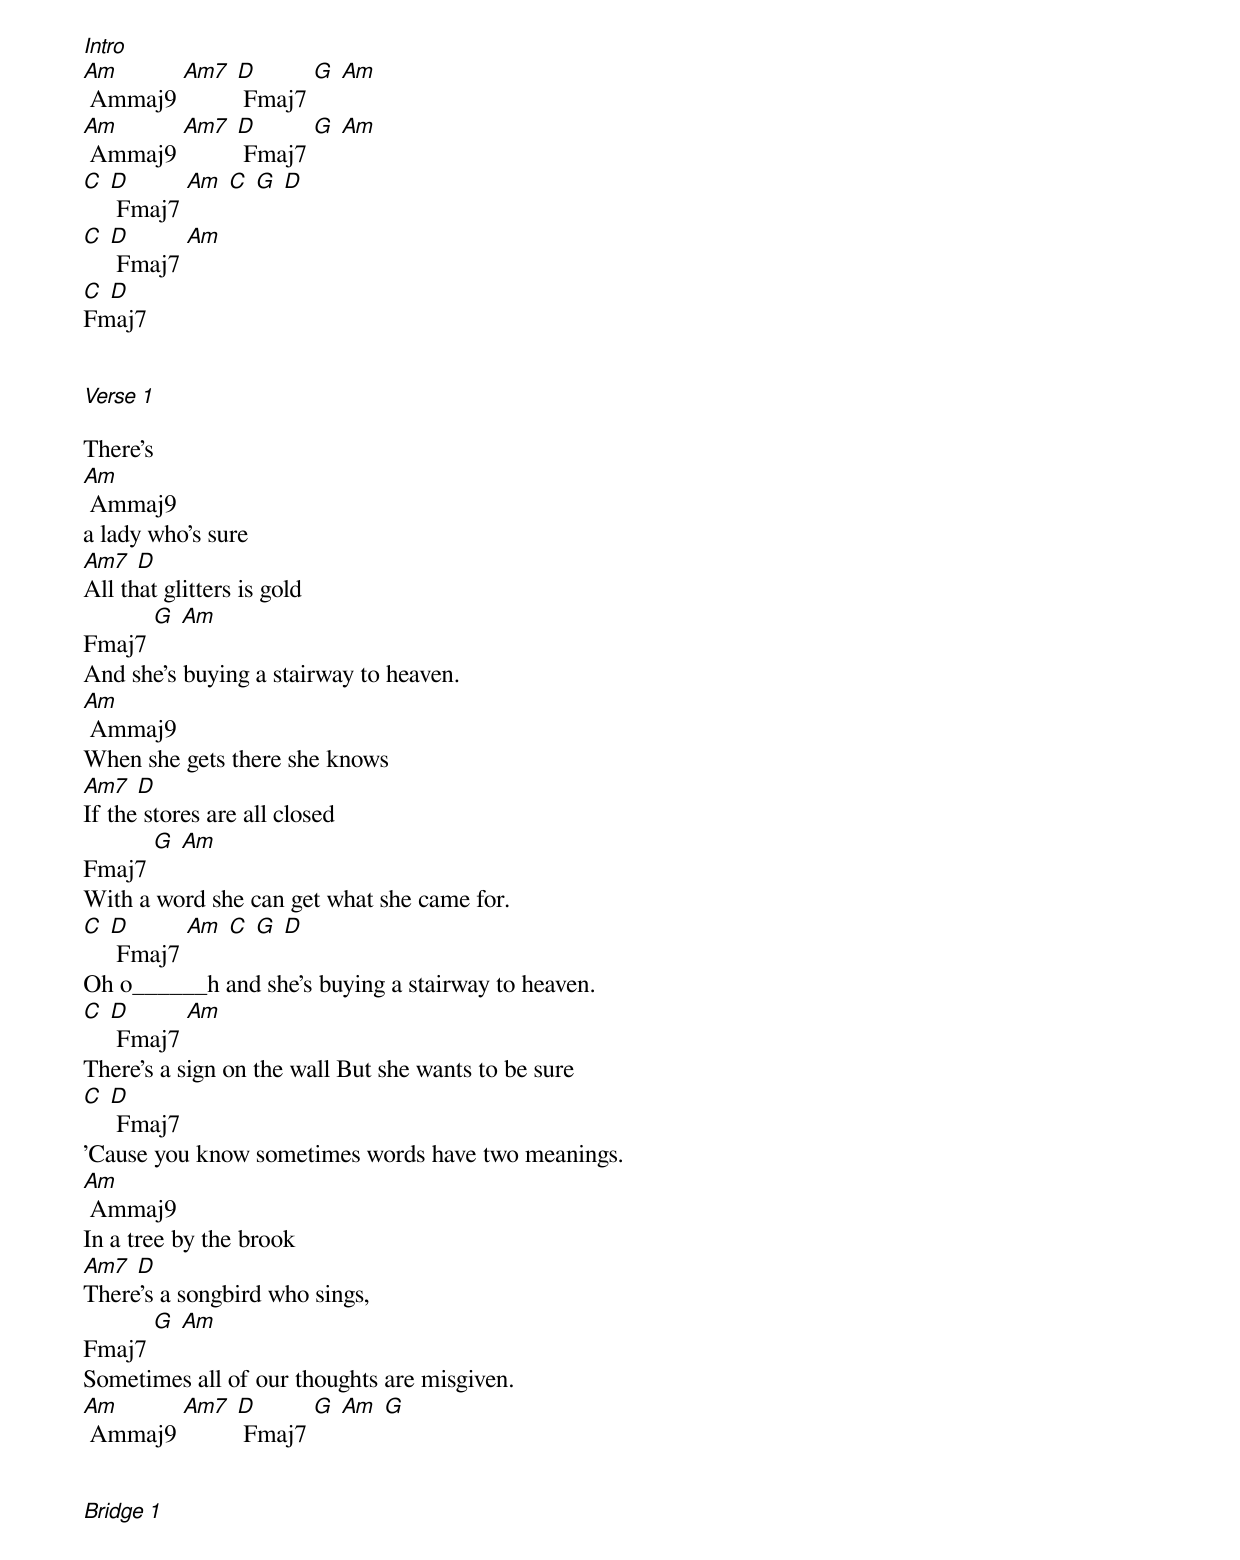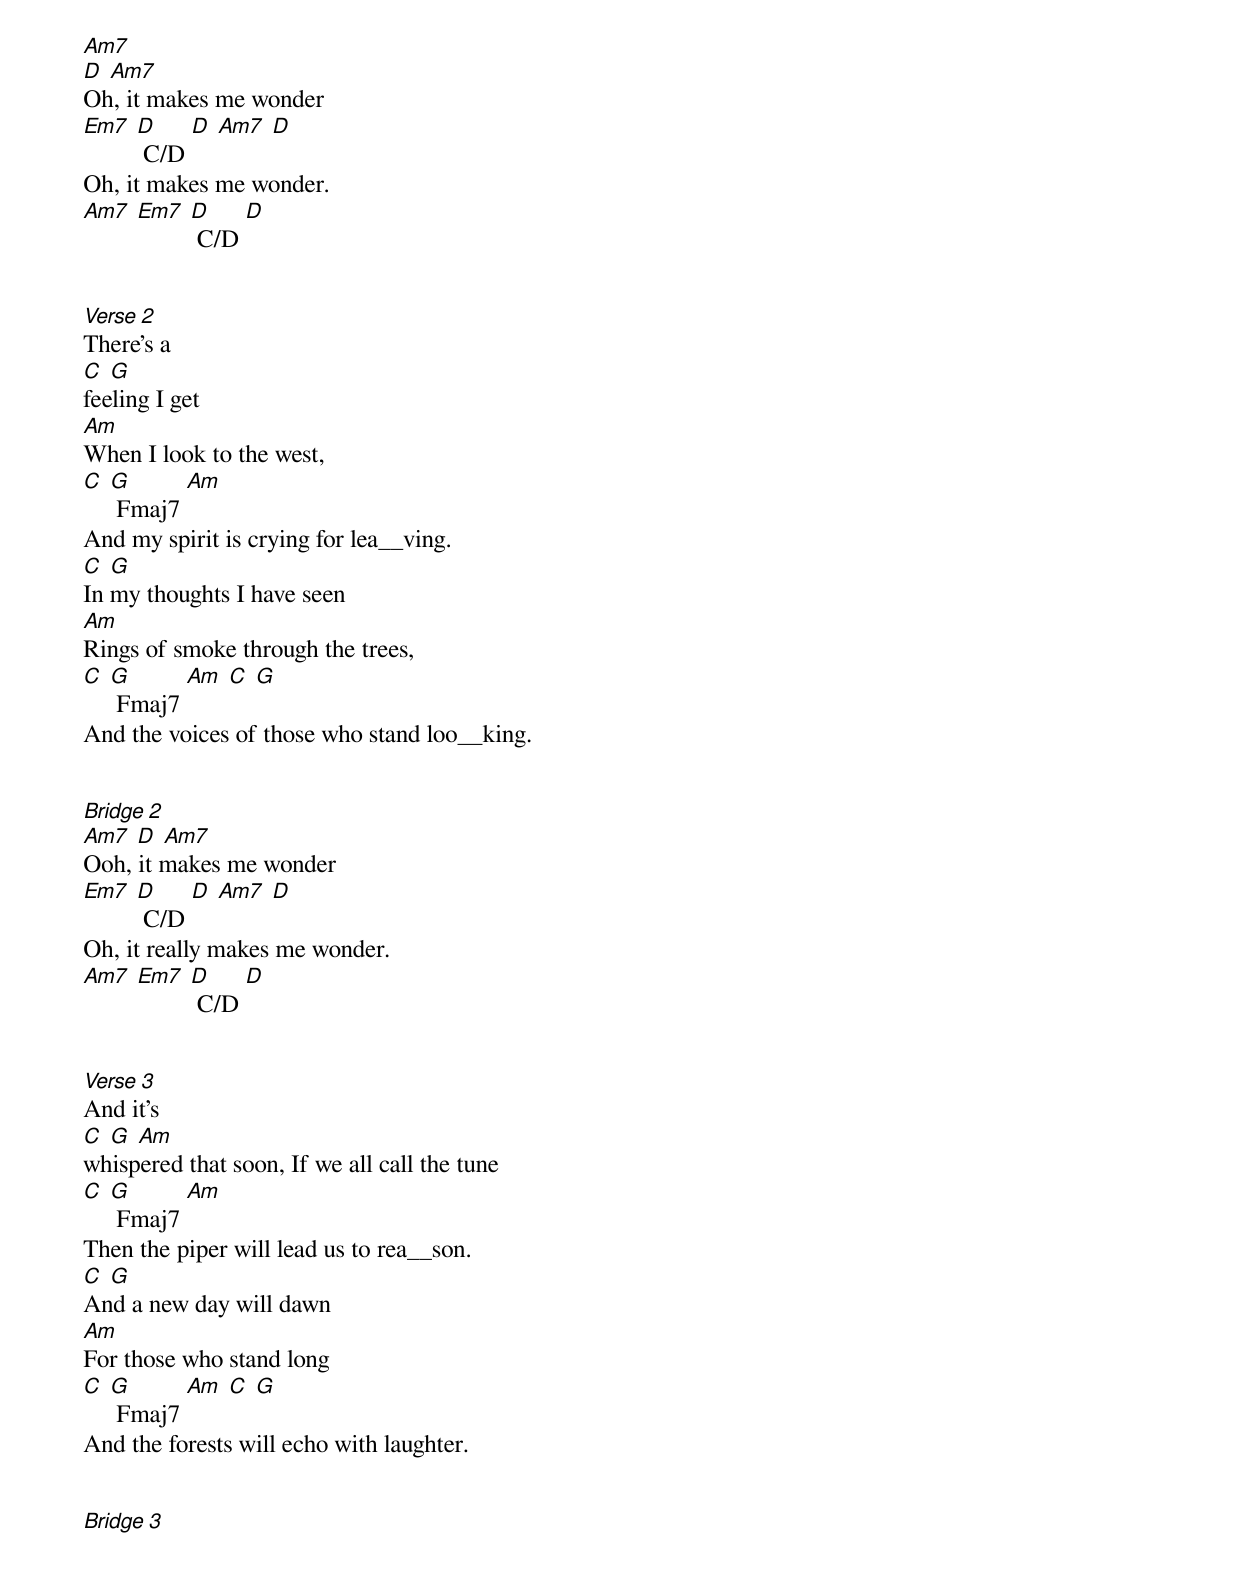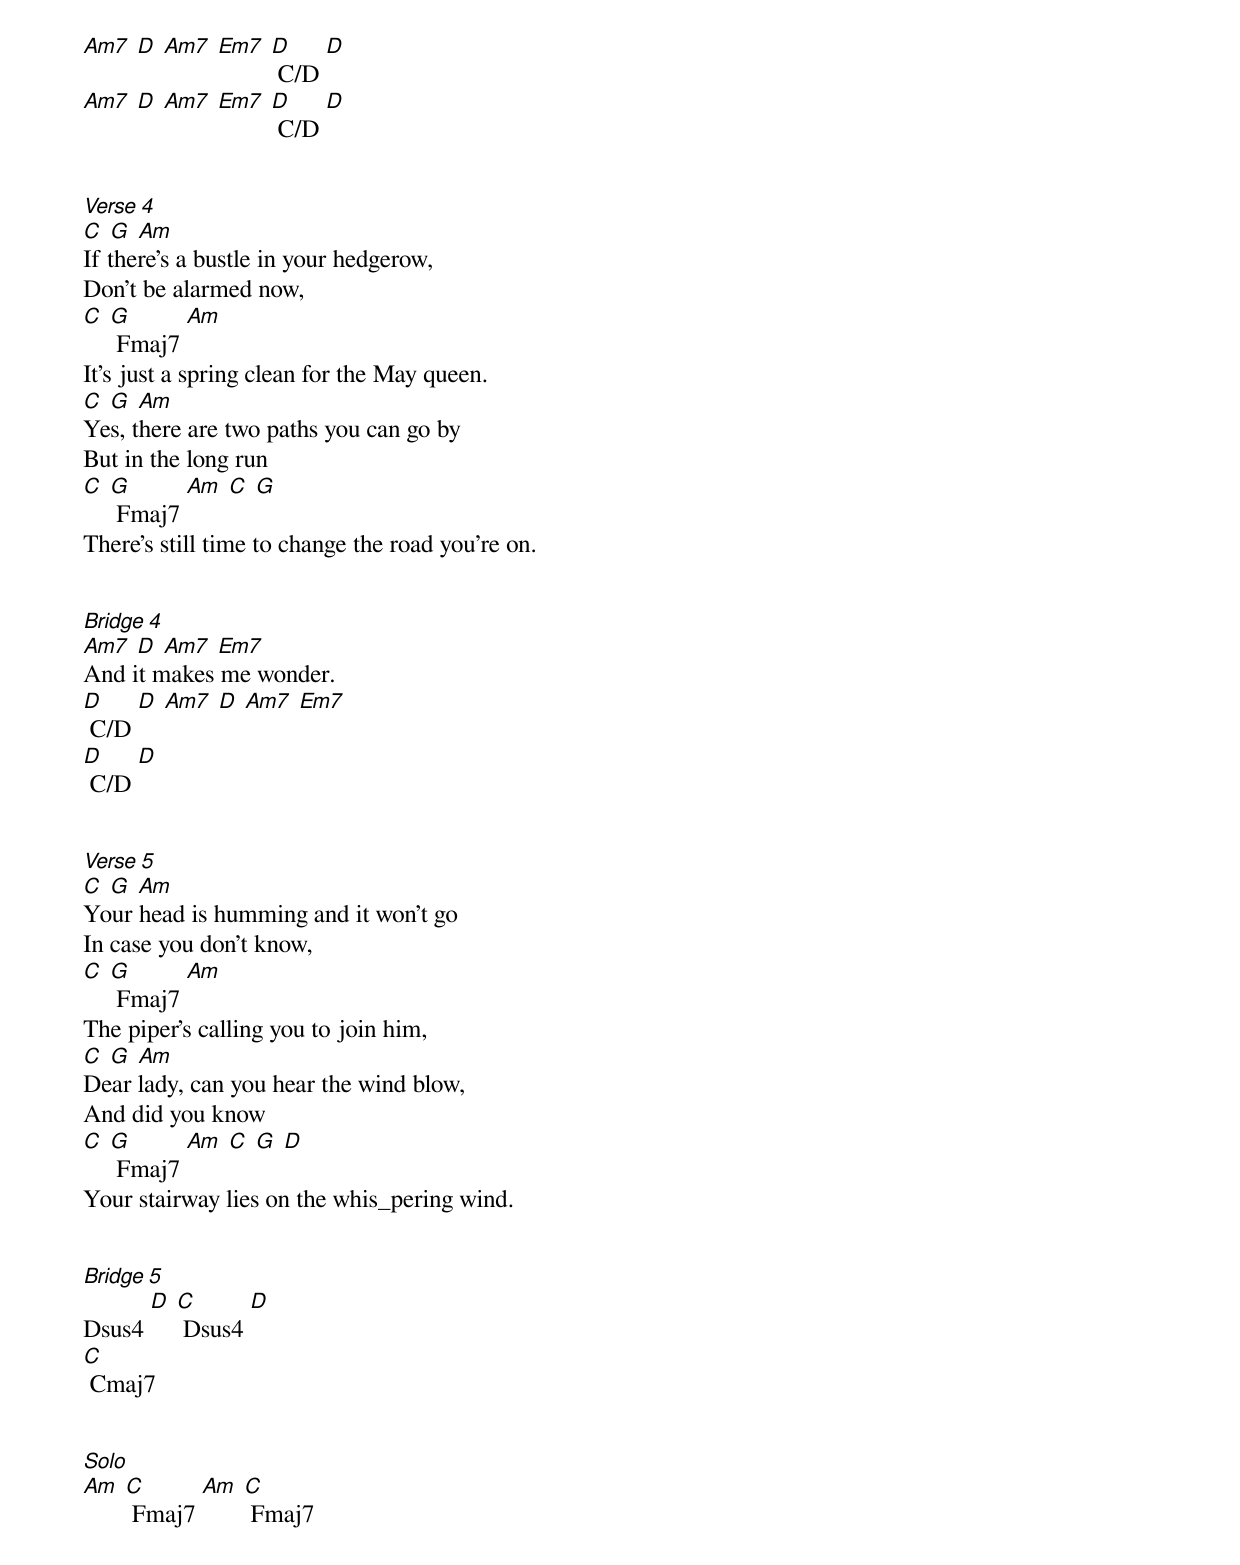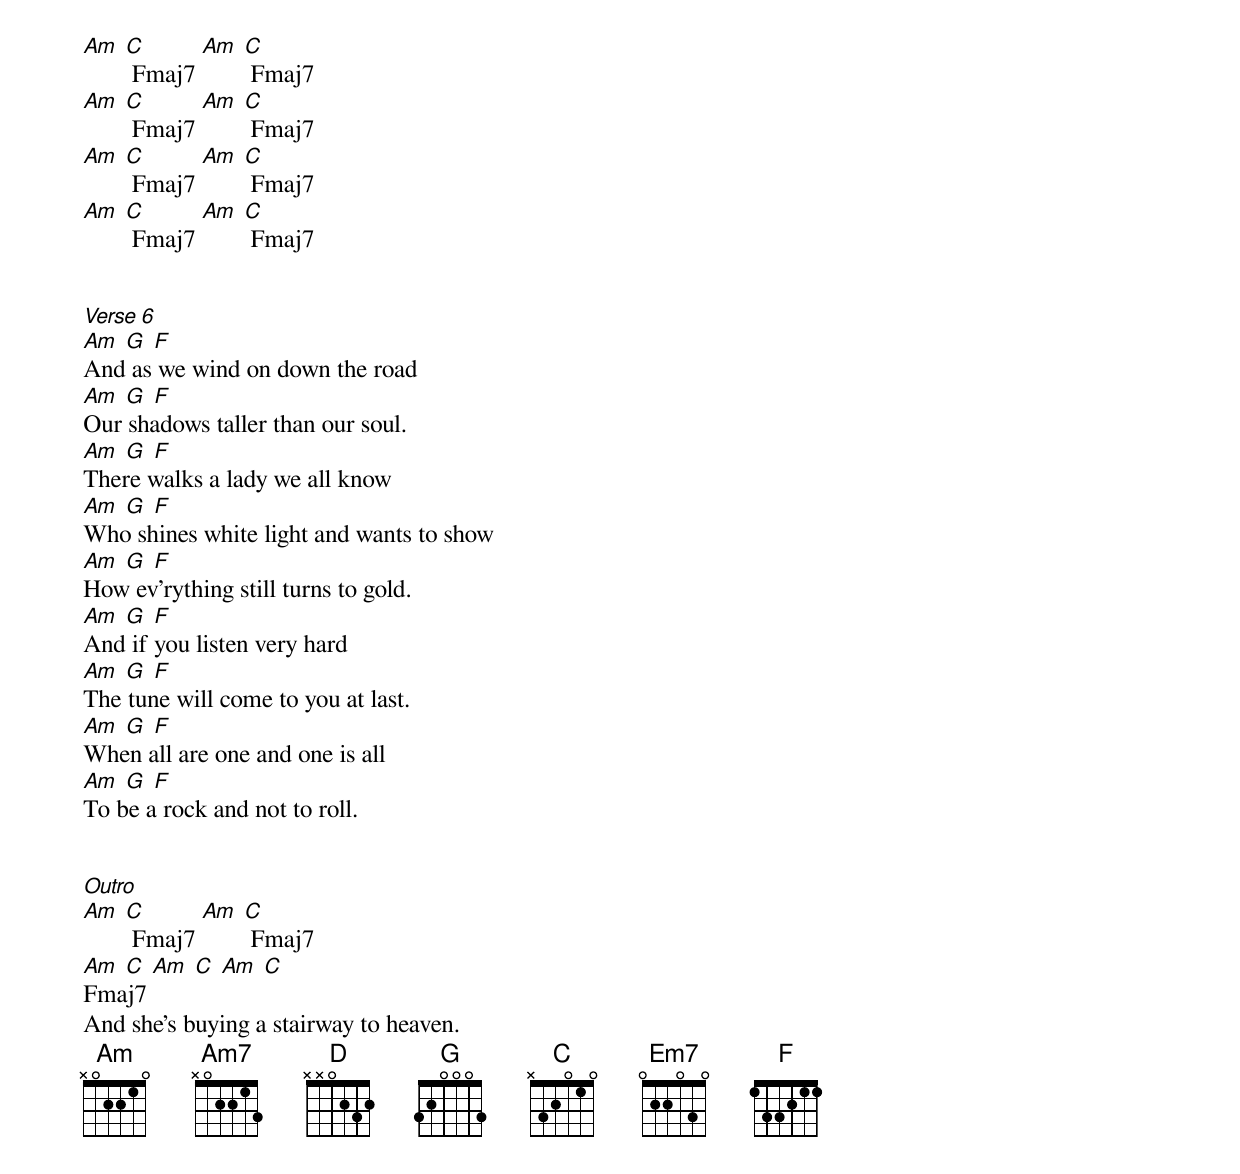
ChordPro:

[Intro]
[Am] Ammaj9 [Am7] [D] Fmaj7 [G] [Am]
[Am] Ammaj9 [Am7] [D] Fmaj7 [G] [Am]
[C] [D] Fmaj7 [Am] [C] [G] [D]
[C] [D] Fmaj7 [Am]
[C] [D]
Fmaj7


[Verse 1]

There's
[Am] Ammaj9
a lady who's sure
[Am7] [D]
All that glitters is gold
Fmaj7 [G] [Am]
And she's buying a stairway to heaven.
[Am] Ammaj9
When she gets there she knows
[Am7] [D]
If the stores are all closed
Fmaj7 [G] [Am]
With a word she can get what she came for.
[C] [D] Fmaj7 [Am] [C] [G] [D]
Oh o______h and she's buying a stairway to heaven.
[C] [D] Fmaj7 [Am]
There's a sign on the wall But she wants to be sure
[C] [D] Fmaj7
'Cause you know sometimes words have two meanings.
[Am] Ammaj9
In a tree by the brook
[Am7] [D]
There's a songbird who sings,
Fmaj7 [G] [Am]
Sometimes all of our thoughts are misgiven.
[Am] Ammaj9 [Am7] [D] Fmaj7 [G] [Am] [G]


[Bridge 1]
[Am7]
[D] [Am7]
Oh, it makes me wonder
[Em7] [D] C/D [D] [Am7] [D]
Oh, it makes me wonder.
[Am7] [Em7] [D] C/D [D]


[Verse 2]
There's a
[C] [G]
feeling I get
[Am]
When I look to the west,
[C] [G] Fmaj7 [Am]
And my spirit is crying for lea__ving.
[C] [G]
In my thoughts I have seen
[Am]
Rings of smoke through the trees,
[C] [G] Fmaj7 [Am] [C] [G]
And the voices of those who stand loo__king.


[Bridge 2]
[Am7] [D] [Am7]
Ooh, it makes me wonder
[Em7] [D] C/D [D] [Am7] [D]
Oh, it really makes me wonder.
[Am7] [Em7] [D] C/D [D]


[Verse 3]
And it's
[C] [G] [Am]
whispered that soon, If we all call the tune
[C] [G] Fmaj7 [Am]
Then the piper will lead us to rea__son.
[C] [G]
And a new day will dawn
[Am]
For those who stand long
[C] [G] Fmaj7 [Am] [C] [G]
And the forests will echo with laughter.


[Bridge 3]
[Am7] [D] [Am7] [Em7] [D] C/D [D]
[Am7] [D] [Am7] [Em7] [D] C/D [D]


[Verse 4]
[C] [G] [Am]
If there's a bustle in your hedgerow,
Don't be alarmed now,
[C] [G] Fmaj7 [Am]
It's just a spring clean for the May queen.
[C] [G] [Am]
Yes, there are two paths you can go by
But in the long run
[C] [G] Fmaj7 [Am] [C] [G]
There's still time to change the road you're on.


[Bridge 4]
[Am7] [D] [Am7] [Em7]
And it makes me wonder.
[D] C/D [D] [Am7] [D] [Am7] [Em7]
[D] C/D [D]


[Verse 5]
[C] [G] [Am]
Your head is humming and it won't go
In case you don't know,
[C] [G] Fmaj7 [Am]
The piper's calling you to join him,
[C] [G] [Am]
Dear lady, can you hear the wind blow,
And did you know
[C] [G] Fmaj7 [Am] [C] [G] [D]
Your stairway lies on the whis_pering wind.


[Bridge 5]
Dsus4 [D] [C] Dsus4 [D]
[C] Cmaj7


[Solo]
[Am] [C] Fmaj7 [Am] [C] Fmaj7
[Am] [C] Fmaj7 [Am] [C] Fmaj7
[Am] [C] Fmaj7 [Am] [C] Fmaj7
[Am] [C] Fmaj7 [Am] [C] Fmaj7
[Am] [C] Fmaj7 [Am] [C] Fmaj7


[Verse 6]
[Am] [G] [F]
And as we wind on down the road
[Am] [G] [F]
Our shadows taller than our soul.
[Am] [G] [F]
There walks a lady we all know
[Am] [G] [F]
Who shines white light and wants to show
[Am] [G] [F]
How ev'rything still turns to gold.
[Am] [G] [F]
And if you listen very hard
[Am] [G] [F]
The tune will come to you at last.
[Am] [G] [F]
When all are one and one is all
[Am] [G] [F]
To be a rock and not to roll.


[Outro]
[Am] [C] Fmaj7 [Am] [C] Fmaj7
[Am] [C] [Am] [C] [Am] [C]
Fmaj7
And she's buying a stairway to heaven.
